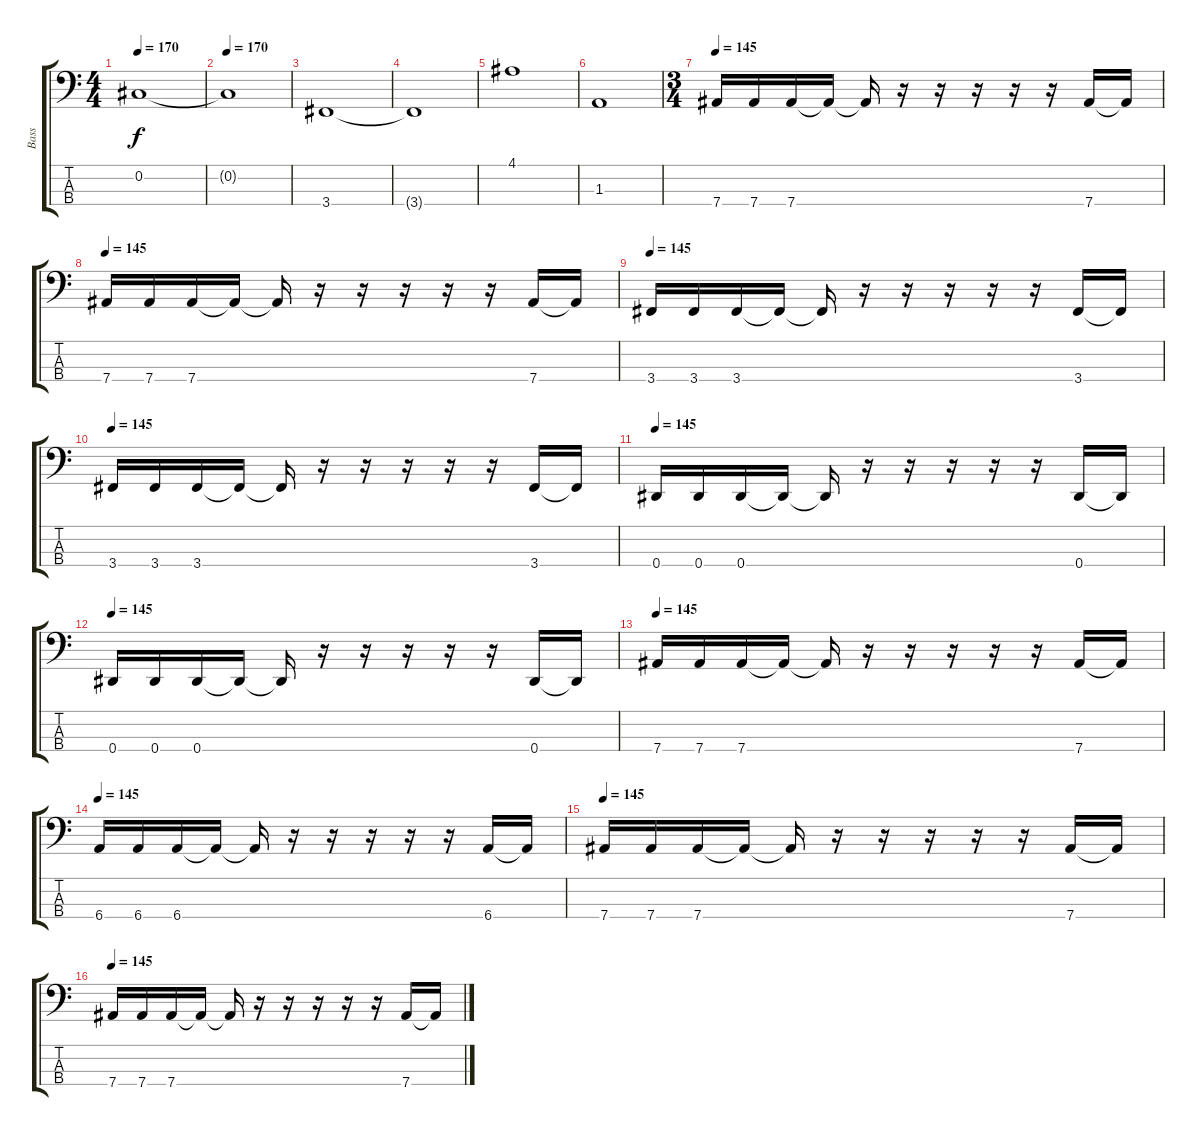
\track ("Bass" "Bass") {instrument electricbasspick}
\staff {score tabs}
\tuning (Gb2 Db2 Ab1 Eb1) {hide}
\ts (4 4)
\tempo 170
\clef f4
\ks c
0.2.1{dy f} |
\tempo 170
0.2{t}.1 |
3.4.1 |
3.4{t}.1 |
4.1.1 |
1.3.1 |
\ts (3 4)
\tempo 145
7.4.16 7.4.16 7.4.16 7.4{t}.16 7.4{t}.16 r.16 r.16 r.16 r.16 r.16 7.4.16 7.4{t}.16 |
\tempo 145
7.4.16 7.4.16 7.4.16 7.4{t}.16 7.4{t}.16 r.16 r.16 r.16 r.16 r.16 7.4.16 7.4{t}.16 |
\tempo 145
3.4.16 3.4.16 3.4.16 3.4{t}.16 3.4{t}.16 r.16 r.16 r.16 r.16 r.16 3.4.16 3.4{t}.16 |
\tempo 145
3.4.16 3.4.16 3.4.16 3.4{t}.16 3.4{t}.16 r.16 r.16 r.16 r.16 r.16 3.4.16 3.4{t}.16 |
\tempo 145
0.4.16 0.4.16 0.4.16 0.4{t}.16 0.4{t}.16 r.16 r.16 r.16 r.16 r.16 0.4.16 0.4{t}.16 |
\tempo 145
0.4.16 0.4.16 0.4.16 0.4{t}.16 0.4{t}.16 r.16 r.16 r.16 r.16 r.16 0.4.16 0.4{t}.16 |
\tempo 145
7.4.16 7.4.16 7.4.16 7.4{t}.16 7.4{t}.16 r.16 r.16 r.16 r.16 r.16 7.4.16 7.4{t}.16 |
\tempo 145
6.4.16 6.4.16 6.4.16 6.4{t}.16 6.4{t}.16 r.16 r.16 r.16 r.16 r.16 6.4.16 6.4{t}.16 |
\tempo 145
7.4.16 7.4.16 7.4.16 7.4{t}.16 7.4{t}.16 r.16 r.16 r.16 r.16 r.16 7.4.16 7.4{t}.16 |
\tempo 145
7.4.16 7.4.16 7.4.16 7.4{t}.16 7.4{t}.16 r.16 r.16 r.16 r.16 r.16 7.4.16 7.4{t}.16
